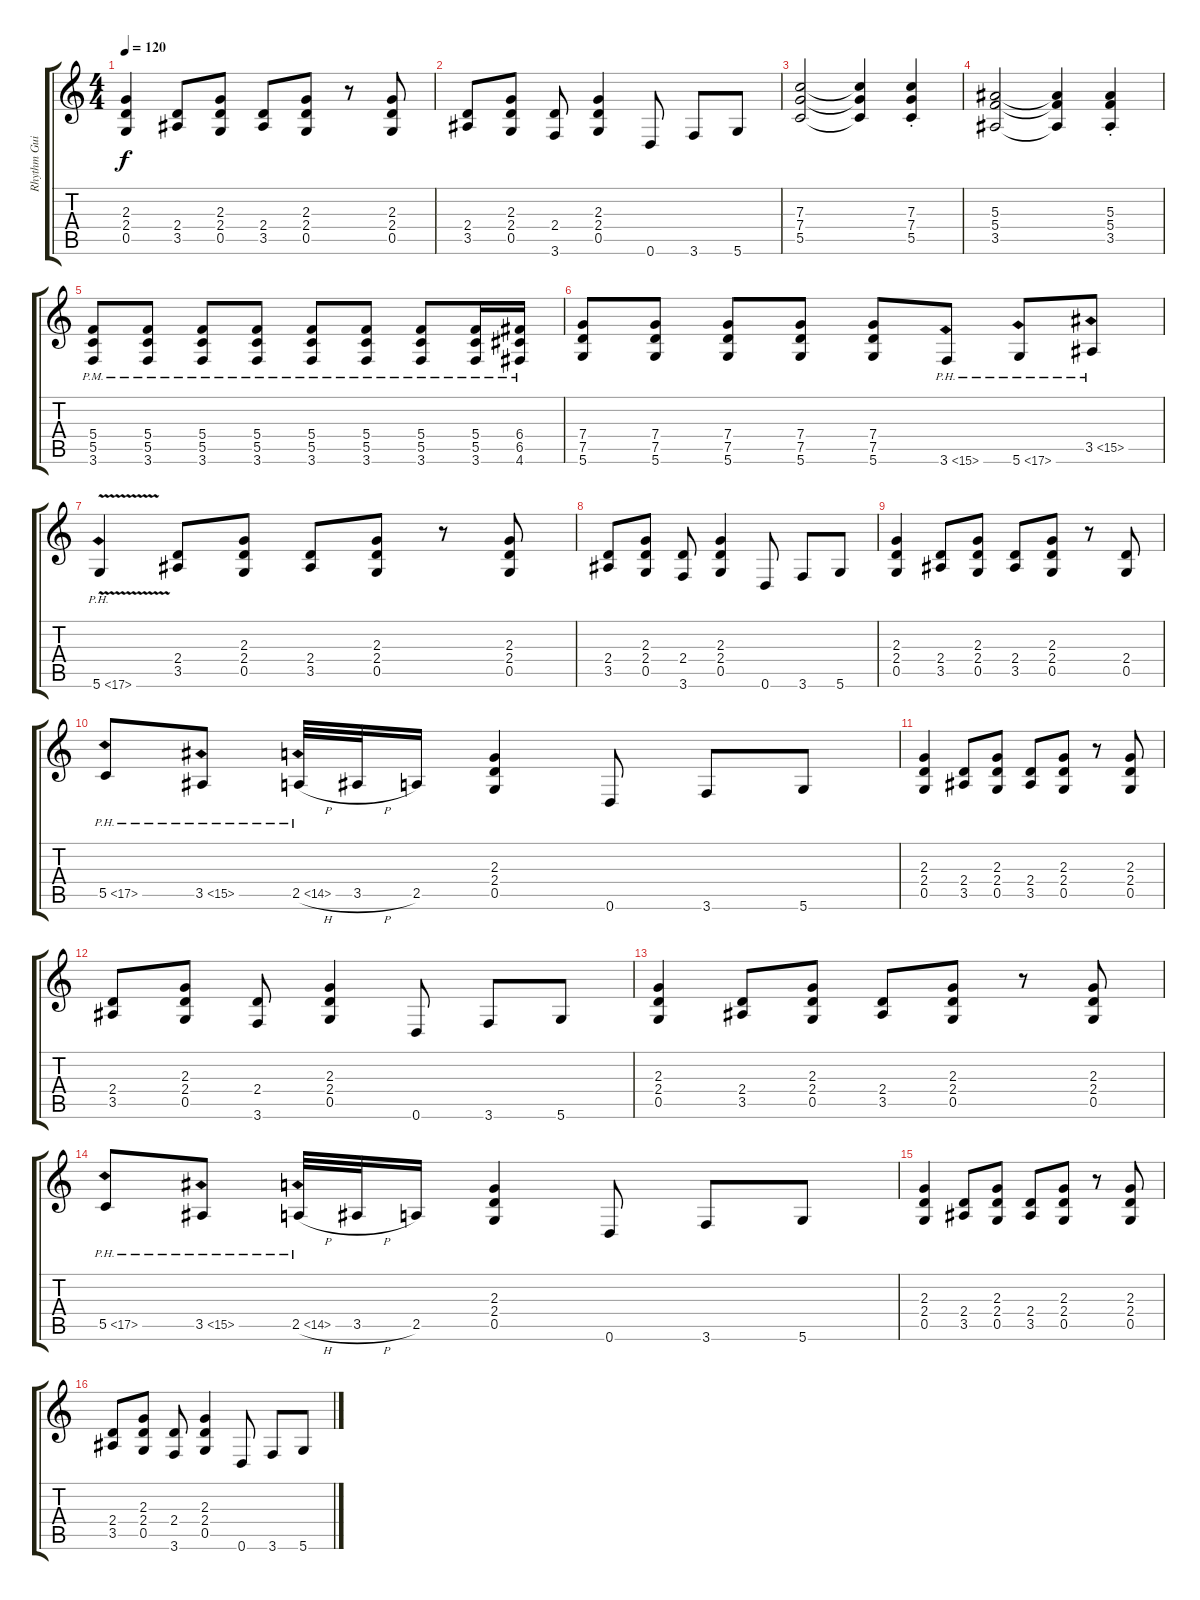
\track ("Rhythm Guitar Left" "Rhythm Gui") {instrument distortionguitar}
\staff {score tabs}
\tuning (D4 A3 F3 C3 G2 D2) {hide}
\ts (4 4)
\tempo 120
\clef g2
\ks c
(2.3 2.4 0.5).4{dy f} (2.4 3.5).8 (2.3 2.4 0.5).8 (2.4 3.5).8 (2.3 2.4 0.5).8 r.8 (2.3 2.4 0.5).8 |
(2.4 3.5).8 (2.3 2.4 0.5).8 (2.4 3.6).8 (2.3 2.4 0.5).4 0.6.8 3.6.8 5.6.8 |
(7.3 7.4 5.5).2 (7.3{t} 7.4{t} 5.5{t}).4 (7.3{st} 7.4{st} 5.5{st}).4 |
(5.3 5.4 3.5).2 (5.3{t} 5.4{t} 3.5{t}).4 (5.3{st} 5.4{st} 3.5{st}).4 |
(5.4{pm} 5.5{pm} 3.6{pm}).8 (5.4{pm} 5.5{pm} 3.6{pm}).8 (5.4{pm} 5.5{pm} 3.6{pm}).8 (5.4{pm} 5.5{pm} 3.6{pm}).8 (5.4{pm} 5.5{pm} 3.6{pm}).8 (5.4{pm} 5.5{pm} 3.6{pm}).8 (5.4{pm} 5.5{pm} 3.6{pm}).8 (5.4{pm} 5.5{pm} 3.6{pm}).16 (6.4{pm} 6.5{pm} 4.6{pm}).16 |
(7.4 7.5 5.6).8 (7.4 7.5 5.6).8 (7.4 7.5 5.6).8 (7.4 7.5 5.6).8 (7.4 7.5 5.6).8 3.6{ph 12}.8 5.6{ph 12}.8 3.5{ph 12}.8 |
5.6{ph 12 v}.4 (2.4 3.5).8 (2.3 2.4 0.5).8 (2.4 3.5).8 (2.3 2.4 0.5).8 r.8 (2.3 2.4 0.5).8 |
(2.4 3.5).8 (2.3 2.4 0.5).8 (2.4 3.6).8 (2.3 2.4 0.5).4 0.6.8 3.6.8 5.6.8 |
(2.3 2.4 0.5).4 (2.4 3.5).8 (2.3 2.4 0.5).8 (2.4 3.5).8 (2.3 2.4 0.5).8 r.8 (2.4 0.5).8 |
5.5{ph 12}.8 3.5{ph 12}.8 2.5{ph 12 h}.32 3.5{h}.32 2.5.16 (2.3 2.4 0.5).4 0.6.8 3.6.8 5.6.8 |
(2.3 2.4 0.5).4 (2.4 3.5).8 (2.3 2.4 0.5).8 (2.4 3.5).8 (2.3 2.4 0.5).8 r.8 (2.3 2.4 0.5).8 |
(2.4 3.5).8 (2.3 2.4 0.5).8 (2.4 3.6).8 (2.3 2.4 0.5).4 0.6.8 3.6.8 5.6.8 |
(2.3 2.4 0.5).4 (2.4 3.5).8 (2.3 2.4 0.5).8 (2.4 3.5).8 (2.3 2.4 0.5).8 r.8 (2.3 2.4 0.5).8 |
5.5{ph 12}.8 3.5{ph 12}.8 2.5{ph 12 h}.32 3.5{h}.32 2.5.16 (2.3 2.4 0.5).4 0.6.8 3.6.8 5.6.8 |
(2.3 2.4 0.5).4 (2.4 3.5).8 (2.3 2.4 0.5).8 (2.4 3.5).8 (2.3 2.4 0.5).8 r.8 (2.3 2.4 0.5).8 |
(2.4 3.5).8 (2.3 2.4 0.5).8 (2.4 3.6).8 (2.3 2.4 0.5).4 0.6.8 3.6.8 5.6.8
